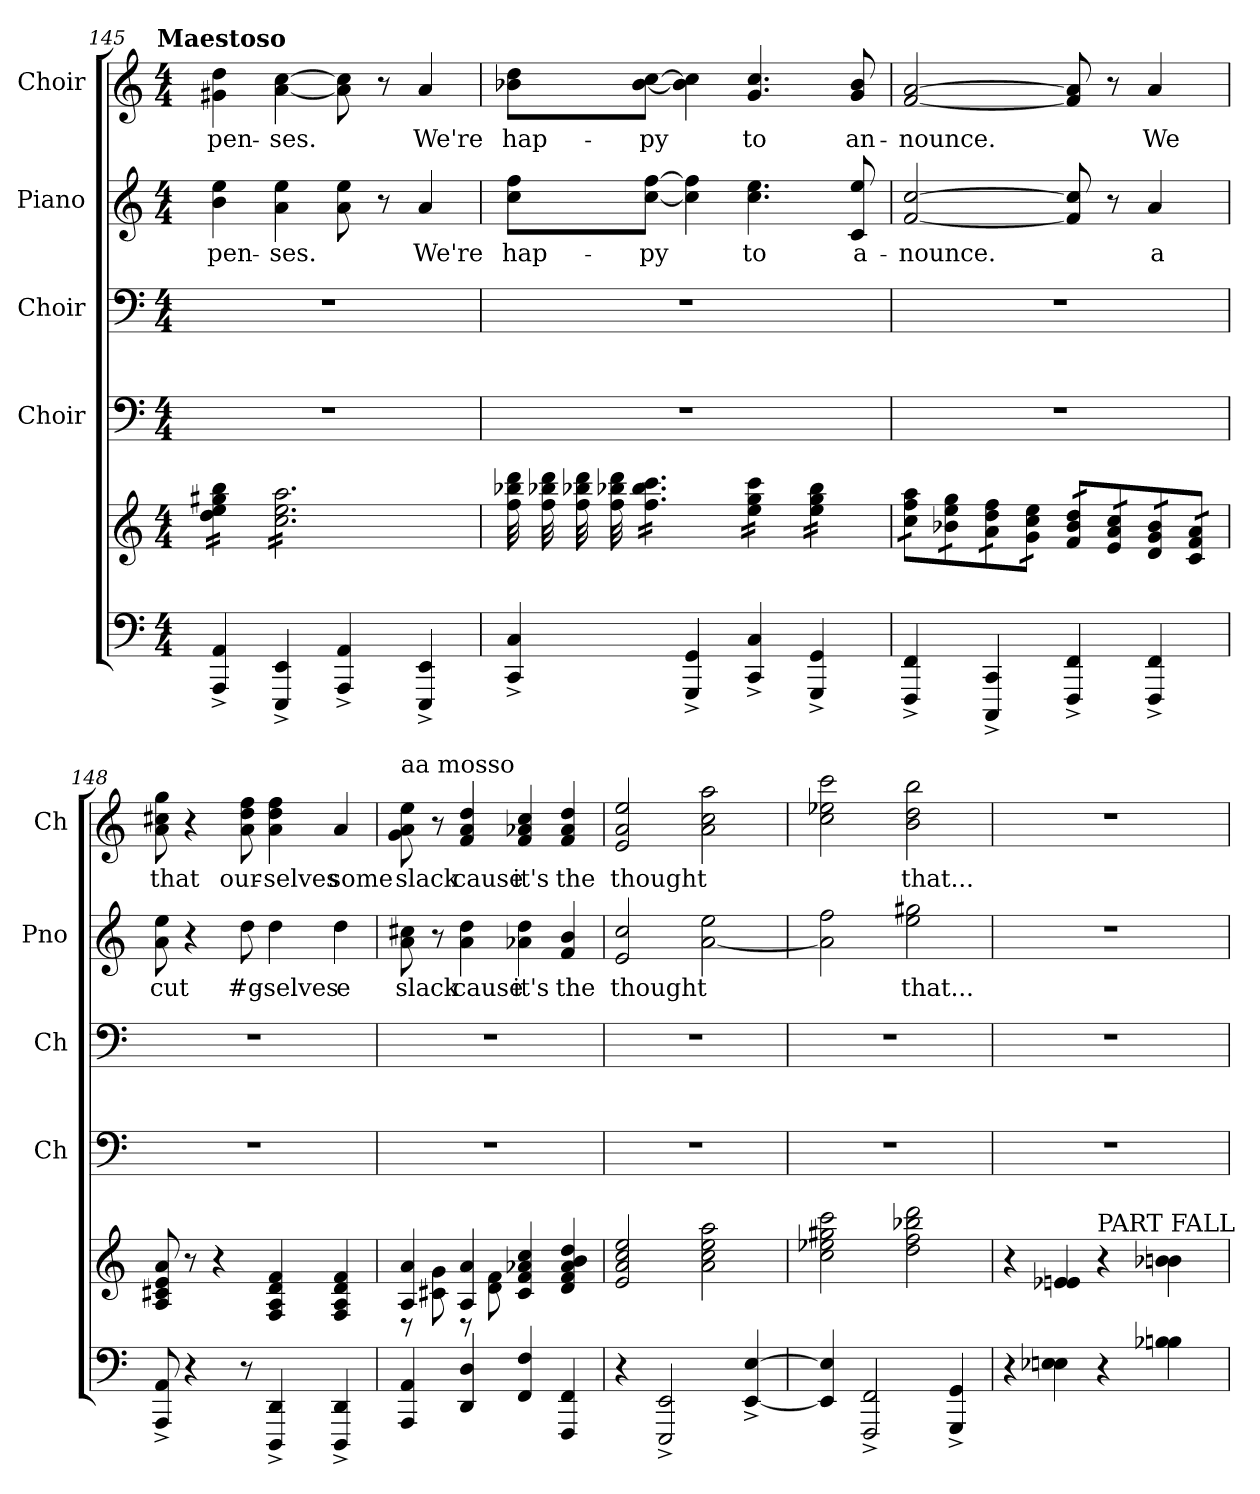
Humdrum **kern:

**kern	**kern	**kern	**kern	**kern	**text	**kern	**text
*part5	*part5	*part4	*part3	*part2	*part2	*part1	*part1
*staff6	*staff5	*staff4	*staff3	*staff2	*staff2	*staff1	*staff1
*	*	*I"Choir	*I"Choir	*I"Piano	*	*I"Choir	*
*	*	*I'Ch	*I'Ch	*I'Pno	*	*I'Ch	*
*clefF4	*clefG2	*clefF4	*clefF4	*clefG2	*	*clefG2	*
*k[]	*k[]	*k[]	*k[]	*k[]	*	*k[]	*
!!LO:TX:omd:t=Maestoso
*M4/4	*M4/4	*M4/4	*M4/4	*M4/4	*	*M4/4	*
*MM120	*MM120	*MM120	*MM120	*MM120	*	*MM120	*
=145	=145	=145	=145	=145	=145	=145	=145
*	*tremolo	*	*	*	*	*	*
4AAA^ 4AA^	16dd 16ee 16gg#X 16bbLL	1r	1r	4b 4ee	-pen-	4g#X 4dd	-pen-
.	16dd 16ee 16gg#X 16bb	.	.	.	.	.	.
.	16dd 16ee 16gg#X 16bb	.	.	.	.	.	.
.	16dd 16ee 16gg#X 16bbJJ	.	.	.	.	.	.
4EEE^ 4EE^	16cc 16ee 16aaLL	.	.	4a 4ee	-ses.	[4a [4cc	-ses.
.	16cc 16ee 16aa	.	.	.	.	.	.
.	16cc 16ee 16aa	.	.	.	.	.	.
.	16cc 16ee 16aa	.	.	.	.	.	.
4AAA^ 4AA^	16cc 16ee 16aa	.	.	8a 8ee	.	8a] 8cc]	.
.	16cc 16ee 16aa	.	.	.	.	.	.
.	16cc 16ee 16aa	.	.	8r	.	8r	.
.	16cc 16ee 16aa	.	.	.	.	.	.
4EEE^ 4EE^	16cc 16ee 16aa	.	.	4a	We're	4a	We're
.	16cc 16ee 16aa	.	.	.	.	.	.
.	16cc 16ee 16aa	.	.	.	.	.	.
.	16cc 16ee 16aaJJ	.	.	.	.	.	.
=146	=146	=146	=146	=146	=146	=146	=146
4CC^ 4C^	32ff 32bb-X 32ddd	1r	1r	8cc 8ffL	hap-	8b-X 8ddL	hap-
.	32ff 32bb-X 32ddd	.	.	.	.	.	.
.	32ff 32bb-X 32ddd	.	.	.	.	.	.
.	32ff 32bb-X 32ddd	.	.	.	.	.	.
.	16ff 16bb- 16cccLL	.	.	[8cc [8ffJ	-py	[8b- [8ccJ	-py
.	16ff 16bb- 16ccc	.	.	.	.	.	.
4GGG^ 4GG^	16ff 16bb- 16ccc	.	.	4cc] 4ff]	.	4b-] 4cc]	.
.	16ff 16bb- 16ccc	.	.	.	.	.	.
.	16ff 16bb- 16ccc	.	.	.	.	.	.
.	16ff 16bb- 16cccJJ	.	.	.	.	.	.
4CC^ 4C^	16ee 16gg 16cccLL	.	.	4.cc 4.ee	to	4.g 4.cc	to
.	16ee 16gg 16ccc	.	.	.	.	.	.
.	16ee 16gg 16ccc	.	.	.	.	.	.
.	16ee 16gg 16cccJJ	.	.	.	.	.	.
4GGG^ 4GG^	16ee 16gg 16bb-LL	.	.	.	.	.	.
.	16ee 16gg 16bb-	.	.	.	.	.	.
.	16ee 16gg 16bb-	.	.	8c 8ee	a-	8g 8b-	an-
.	16ee 16gg 16bb-JJ	.	.	.	.	.	.
=147	=147	=147	=147	=147	=147	=147	=147
4FFF^ 4FF^	16cc 16ff 16aaLL	1r	1r	[2f [2cc	-nounce.	[2f [2a	-nounce.
.	16cc 16ff 16aa	.	.	.	.	.	.
.	16b-X 16ee 16gg	.	.	.	.	.	.
.	16b-X 16ee 16gg	.	.	.	.	.	.
4CCC^ 4CC^	16a 16dd 16ff	.	.	.	.	.	.
.	16a 16dd 16ff	.	.	.	.	.	.
.	16g 16cc 16ee	.	.	.	.	.	.
.	16g 16cc 16eeJJ	.	.	.	.	.	.
4FFF^ 4FF^	16f 16b- 16ddLL	.	.	8f] 8cc]	.	8f] 8a]	.
.	16f 16b- 16dd	.	.	.	.	.	.
.	16e 16a 16cc	.	.	8r	.	8r	.
.	16e 16a 16cc	.	.	.	.	.	.
4FFF^ 4FF^	16d 16g 16b-	.	.	4a	a	4a	We
.	16d 16g 16b-	.	.	.	.	.	.
.	16c 16f 16a	.	.	.	.	.	.
.	16c 16f 16aJJ	.	.	.	.	.	.
*	*Xtremolo	*	*	*	*	*	*
!!LO:PB:g=z
=148	=148	=148	=148	=148	=148	=148	=148
8AAA^ 8AA^	8A 8c#X 8e 8a	1r	1r	8a 8ee	cut	8a 8cc#X 8gg	that
4r	8r	.	.	4r	.	4r	.
.	4r	.	.	.	.	.	.
8r	.	.	.	8dd	#g-	8a 8dd 8ff	our-
4DDD^ 4DD^	4F 4A 4d 4f	.	.	4dd	-selves	4a 4dd 4ff	-selves
4DDD^ 4DD^	4F 4A 4d 4f	.	.	4dd	e	4a	some
=149	=149	=149	=149	=149	=149	=149	=149
*	*^	*	*	*	*	*	*
!	!	!	!	!	!	!	!LO:TX:t=aa mosso	!
4AAA 4AA	4A 4a	8r	1r	1r	8a 8cc#X	slack	8g 8a 8ee	slack
.	.	8c#X 8g	.	.	8r	.	8r	.
4DD 4D	4A 4a	8r	.	.	4a 4dd	cause	4f 4a 4dd	cause
.	.	8d 8f	.	.	.	.	.	.
4FF 4F	4c# 4f 4a-X 4cc	2ryy	.	.	4a-X 4dd	it's	4f 4a-X 4cc	it's
4FFF 4FF	4d 4f 4a- 4b 4dd	.	.	.	4f 4b	the	4f 4a- 4dd	the
*	*v	*v	*	*	*	*	*	*
=150	=150	=150	=150	=150	=150	=150	=150
4r	2e 2a 2cc 2ee	1r	1r	2e 2cc	thought	2e 2a 2ee	thought
2EEE^ 2EE^	.	.	.	.	.	.	.
.	2a 2cc 2ee 2aa	.	.	[2a 2ee	.	2a 2cc 2aa	.
[4EE^ [4E^	.	.	.	.	.	.	.
=151	=151	=151	=151	=151	=151	=151	=151
4EE] 4E]	2cc 2ee-X 2gg#X 2ccc	1r	1r	2a] 2ff	.	2cc 2ee-X 2ccc	.
2FFF^ 2FF^	.	.	.	.	.	.	.
.	2dd 2ff 2bb-X 2ddd	.	.	2ee 2gg#X	that...	2b 2dd 2bb	that...
4GGG^ 4GG^	.	.	.	.	.	.	.
!!LO:LB:g=z
=152	=152	=152	=152	=152	=152	=152	=152
4r	4r	1r	1r	1r	.	1r	.
4E-X 4En	4e-X 4en	.	.	.	.	.	.
!	!LO:TX:t=PART FALL	!	!	!	!	!	!
4r	4r	.	.	.	.	.	.
4B-X 4Bn	4b-X 4bn	.	.	.	.	.	.
=	=	=	=	=	=	=	=
*-	*-	*-	*-	*-	*-	*-	*-
